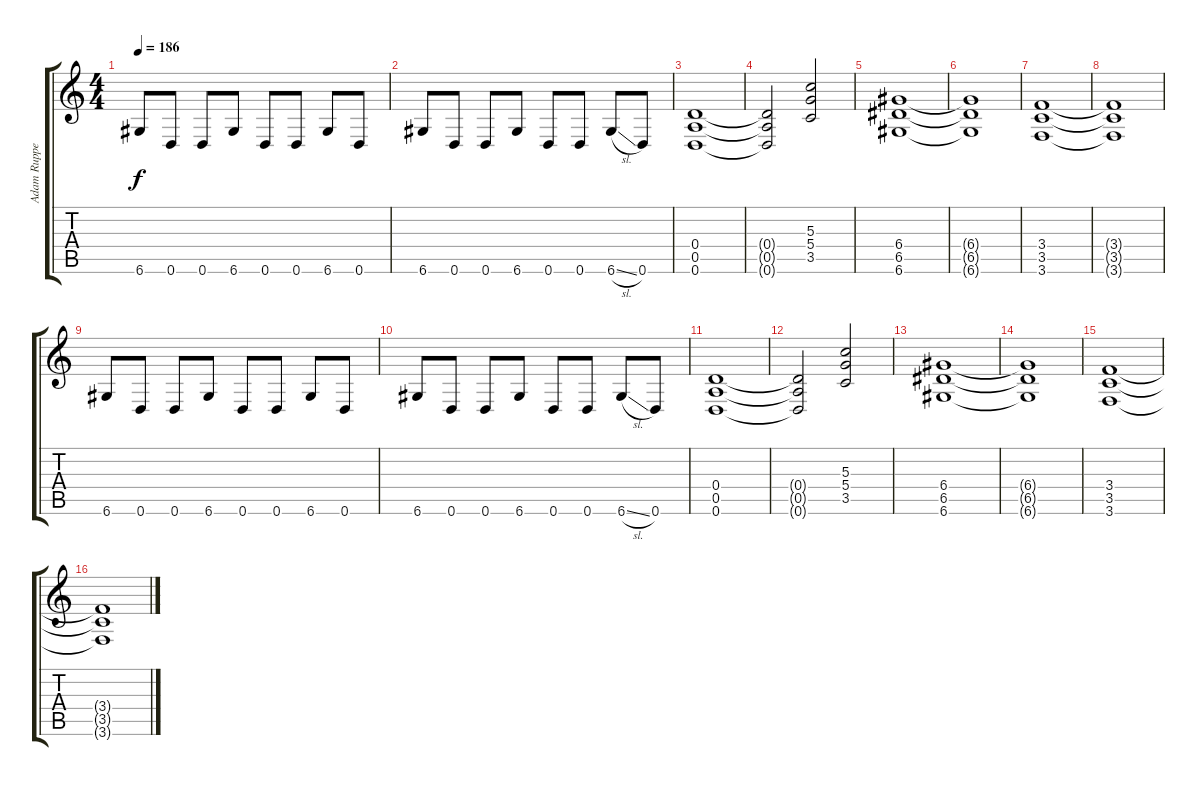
\track ("Adam Ruppel" "Adam Ruppe") {instrument distortionguitar}
\staff {score tabs}
\tuning (E4 B3 G3 D3 A2 D2) {hide}
\ts (4 4)
\tempo 186
\clef g2
\ks c
6.6.8{dy f} 0.6.8 0.6.8 6.6.8 0.6.8 0.6.8 6.6.8 0.6.8 |
6.6.8 0.6.8 0.6.8 6.6.8 0.6.8 0.6.8 6.6{sl}.8 0.6.8 |
(0.4 0.5 0.6).1 |
(0.4{t} 0.5{t} 0.6{t}).2 (5.3 5.4 3.5).2 |
(6.4 6.5 6.6).1 |
(6.4{t} 6.5{t} 6.6{t}).1 |
(3.4 3.5 3.6).1 |
(3.4{t} 3.5{t} 3.6{t}).1 |
6.6.8 0.6.8 0.6.8 6.6.8 0.6.8 0.6.8 6.6.8 0.6.8 |
6.6.8 0.6.8 0.6.8 6.6.8 0.6.8 0.6.8 6.6{sl}.8 0.6.8 |
(0.4 0.5 0.6).1 |
(0.4{t} 0.5{t} 0.6{t}).2 (5.3 5.4 3.5).2 |
(6.4 6.5 6.6).1 |
(6.4{t} 6.5{t} 6.6{t}).1 |
(3.4 3.5 3.6).1 |
(3.4{t} 3.5{t} 3.6{t}).1
